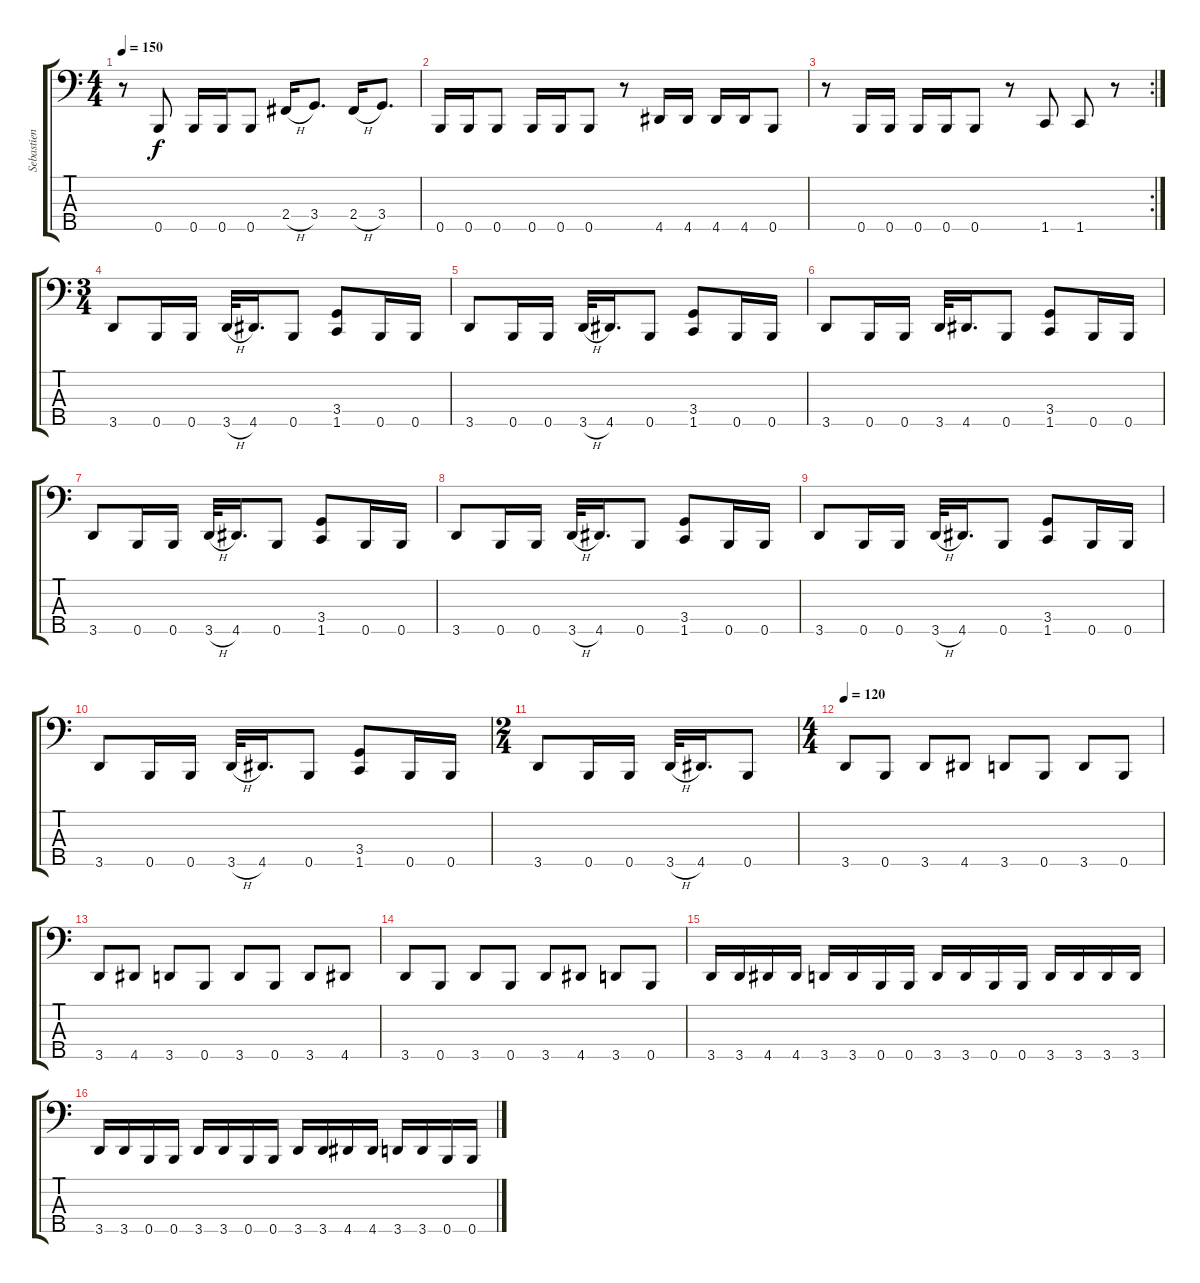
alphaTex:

\track ("Sebastien Piche" "Sebastien ") {instrument electricbassfinger}
\staff {score tabs}
\tuning (Gb2 D2 A1 E1 B0) {hide}
\ts (4 4)
\tempo 150
\clef f4
\ks c
r.8{dy f} 0.5.8 0.5.16 0.5.16 0.5.8 2.4{h}.16 3.4.8{d} 2.4{h}.16 3.4.8{d} |
0.5.16 0.5.16 0.5.8 0.5.16 0.5.16 0.5.8 r.8 4.5.16 4.5.16 4.5.16 4.5.16 0.5.8 |
\rc 2
r.8 0.5.16 0.5.16 0.5.16 0.5.16 0.5.8 r.8 1.5.8 1.5.8 r.8 |
\ts (3 4)
3.5.8 0.5.16 0.5.16 3.5{h}.32 4.5.16{d} 0.5.8 (3.4 1.5).8 0.5.16 0.5.16 |
3.5.8 0.5.16 0.5.16 3.5{h}.32 4.5.16{d} 0.5.8 (3.4 1.5).8 0.5.16 0.5.16 |
3.5.8 0.5.16 0.5.16 3.5.32 4.5.16{d} 0.5.8 (3.4 1.5).8 0.5.16 0.5.16 |
3.5.8 0.5.16 0.5.16 3.5{h}.32 4.5.16{d} 0.5.8 (3.4 1.5).8 0.5.16 0.5.16 |
3.5.8 0.5.16 0.5.16 3.5{h}.32 4.5.16{d} 0.5.8 (3.4 1.5).8 0.5.16 0.5.16 |
3.5.8 0.5.16 0.5.16 3.5{h}.32 4.5.16{d} 0.5.8 (3.4 1.5).8 0.5.16 0.5.16 |
3.5.8 0.5.16 0.5.16 3.5{h}.32 4.5.16{d} 0.5.8 (3.4 1.5).8 0.5.16 0.5.16 |
\ts (2 4)
3.5.8 0.5.16 0.5.16 3.5{h}.32 4.5.16{d} 0.5.8 |
\ts (4 4)
\tempo 120
3.5.8 0.5.8 3.5.8 4.5.8 3.5.8 0.5.8 3.5.8 0.5.8 |
3.5.8 4.5.8 3.5.8 0.5.8 3.5.8 0.5.8 3.5.8 4.5.8 |
3.5.8 0.5.8 3.5.8 0.5.8 3.5.8 4.5.8 3.5.8 0.5.8 |
3.5.16 3.5.16 4.5.16 4.5.16 3.5.16 3.5.16 0.5.16 0.5.16 3.5.16 3.5.16 0.5.16 0.5.16 3.5.16 3.5.16 3.5.16 3.5.16 |
3.5.16 3.5.16 0.5.16 0.5.16 3.5.16 3.5.16 0.5.16 0.5.16 3.5.16 3.5.16 4.5.16 4.5.16 3.5.16 3.5.16 0.5.16 0.5.16
